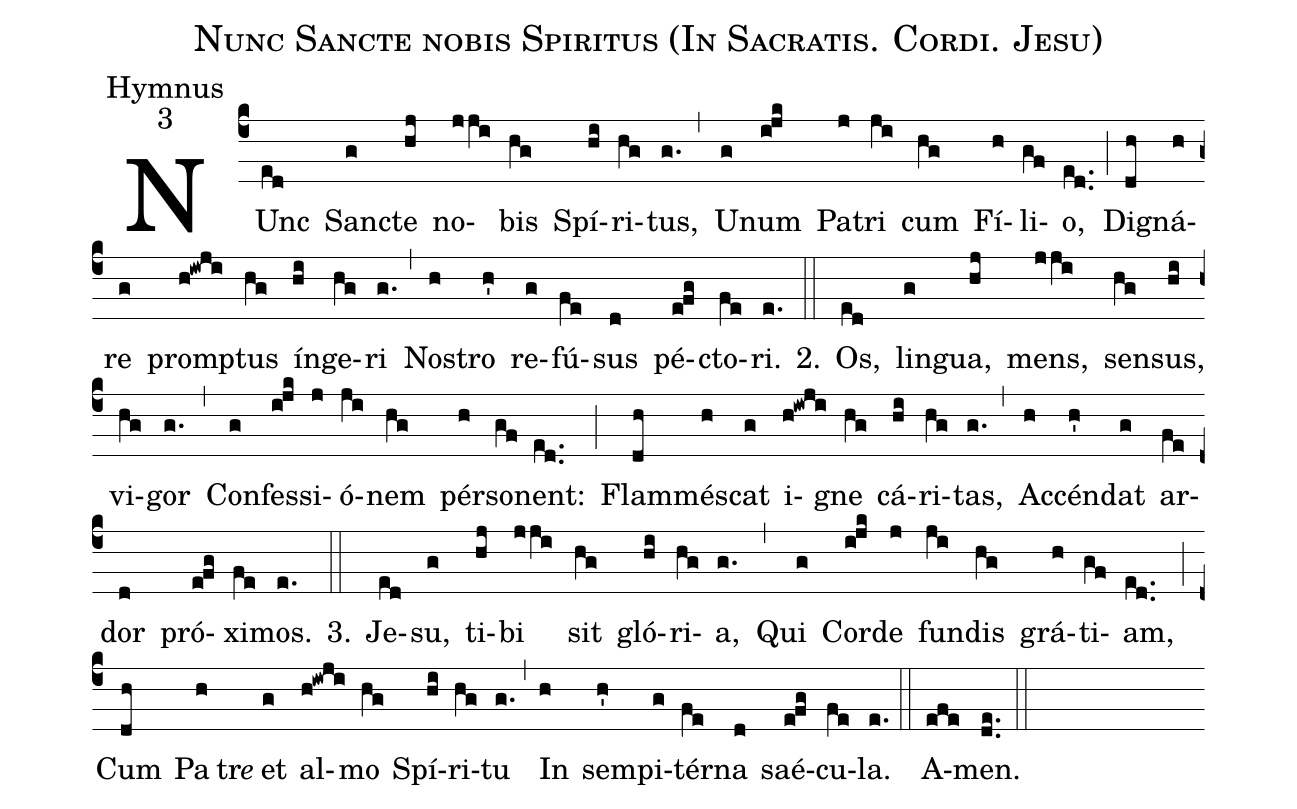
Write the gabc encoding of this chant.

name:Nunc Sancte nobis Spiritus (In Sacratis. Cordi. Jesu);
office-part:Hymnus;
mode:3;
%%
(c4) NUnc(ed) San(g)cte(hj) no(jji)bis(hg) Spí(hi)ri(hg)tus,(g.) (,) U(g)num(i!jk) Pa(j)tri(ji) cum(hg) Fí(h)li(gf)o,(ed..) (;) Di(dh)gná(h)re(g) promp(h!iwji)tus(hg) ín(hi)ge(hg)ri(g.) (,) No(h)stro(h') re(g)fú(fe)sus(d) pé(e!fg)cto(fe)ri.(e.) 2.(::) Os,(ed) lin(g)gua,(hj) mens,(jji) sen(hg)sus,(hi) vi(hg)gor(g.) (,) Con(g)fes(i!jk)si(j)ó(ji)nem(hg) pér(h)so(gf)nent:(ed..) (;) Flam(dh)mé(h)scat(g) i(h!iwji)gne(hg) cá(hi)ri(hg)tas,(g.) (,) Ac(h)cén(h')dat(g) ar(fe)dor(d) pró(e!fg)xi(fe)mos.(e.)
3.(::) Je(ed)su,(g) ti(hj)bi(jji) sit(hg) gló(hi)ri(hg)a,(g.) (,) Qui(g) Cor(i!jk)de(j) fun(ji)dis(hg) grá(h)ti(gf)am,(ed..) (;) Cum(dh) Pa(h)tr<i>e</i>() et(g) al(h!iwji)mo(hg) Spí(hi)ri(hg)tu(g.) (,) In(h) sem(h')pi(g)tér(fe)na(d) saé(e!fg)cu(fe)la.(e.) (::) A(efe)men.(de..) (::)
